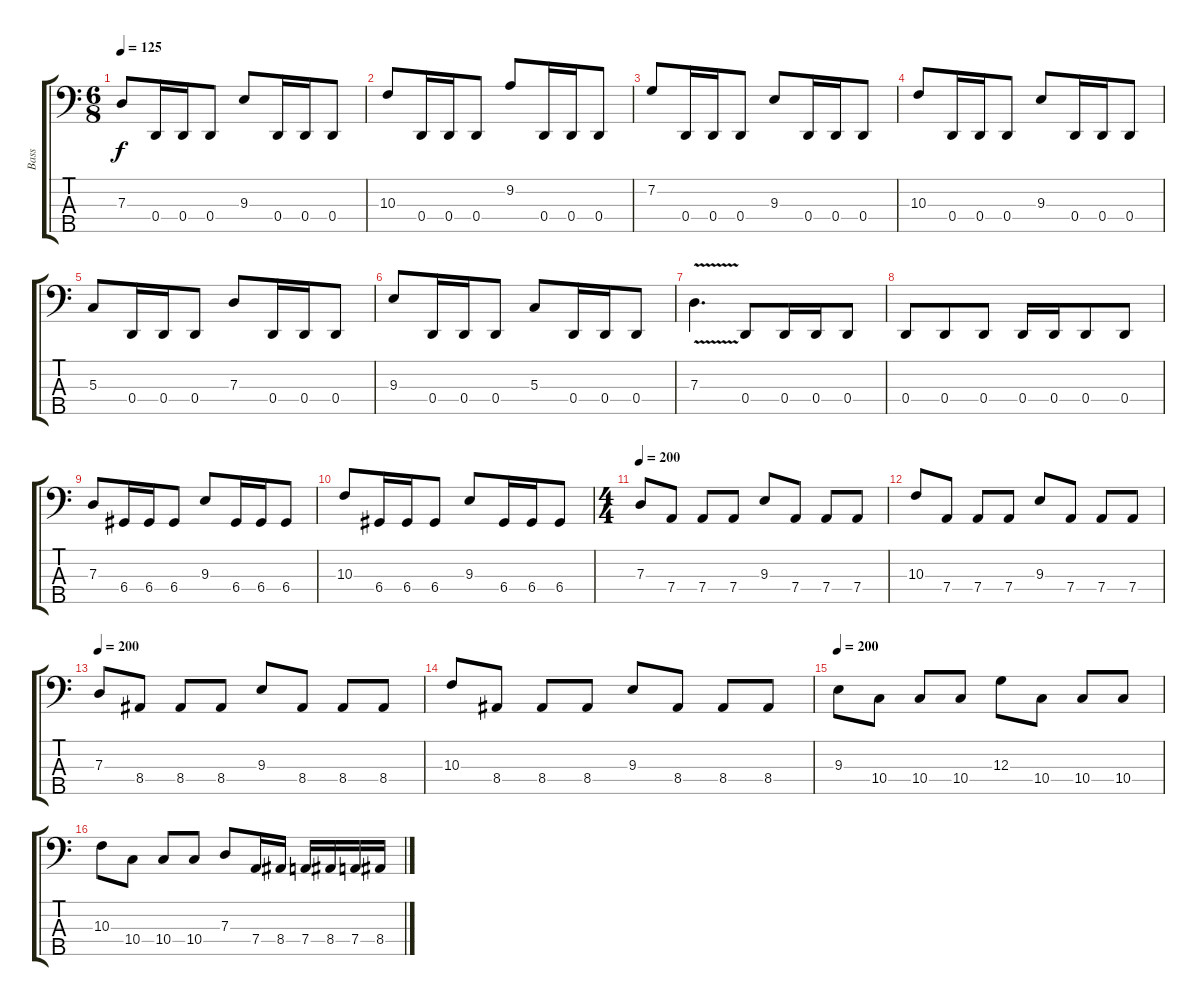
\track ("Bass" "Bass") {instrument electricbasspick}
\staff {score tabs}
\tuning (F2 C2 G1 D1 A0) {hide}
\ts (6 8)
\tempo 125
\clef f4
\ks c
7.3.8{dy f} 0.4.16 0.4.16 0.4.8 9.3.8 0.4.16 0.4.16 0.4.8 |
10.3.8 0.4.16 0.4.16 0.4.8 9.2.8 0.4.16 0.4.16 0.4.8 |
7.2.8 0.4.16 0.4.16 0.4.8 9.3.8 0.4.16 0.4.16 0.4.8 |
10.3.8 0.4.16 0.4.16 0.4.8 9.3.8 0.4.16 0.4.16 0.4.8 |
5.3.8 0.4.16 0.4.16 0.4.8 7.3.8 0.4.16 0.4.16 0.4.8 |
9.3.8 0.4.16 0.4.16 0.4.8 5.3.8 0.4.16 0.4.16 0.4.8 |
7.3{v}.4{d} 0.4.8 0.4.16 0.4.16 0.4.8 |
0.4.8 0.4.8 0.4.8 0.4.16 0.4.16 0.4.8 0.4.8 |
7.3.8 6.4.16 6.4.16 6.4.8 9.3.8 6.4.16 6.4.16 6.4.8 |
10.3.8 6.4.16 6.4.16 6.4.8 9.3.8 6.4.16 6.4.16 6.4.8 |
\ts (4 4)
\tempo 200
7.3.8 7.4.8 7.4.8 7.4.8 9.3.8 7.4.8 7.4.8 7.4.8 |
10.3.8 7.4.8 7.4.8 7.4.8 9.3.8 7.4.8 7.4.8 7.4.8 |
\tempo 200
7.3.8 8.4.8 8.4.8 8.4.8 9.3.8 8.4.8 8.4.8 8.4.8 |
10.3.8 8.4.8 8.4.8 8.4.8 9.3.8 8.4.8 8.4.8 8.4.8 |
\tempo 200
9.3.8 10.4.8 10.4.8 10.4.8 12.3.8 10.4.8 10.4.8 10.4.8 |
10.3.8 10.4.8 10.4.8 10.4.8 7.3.8 7.4.16 8.4.16 7.4.16 8.4.16 7.4.16 8.4.16
